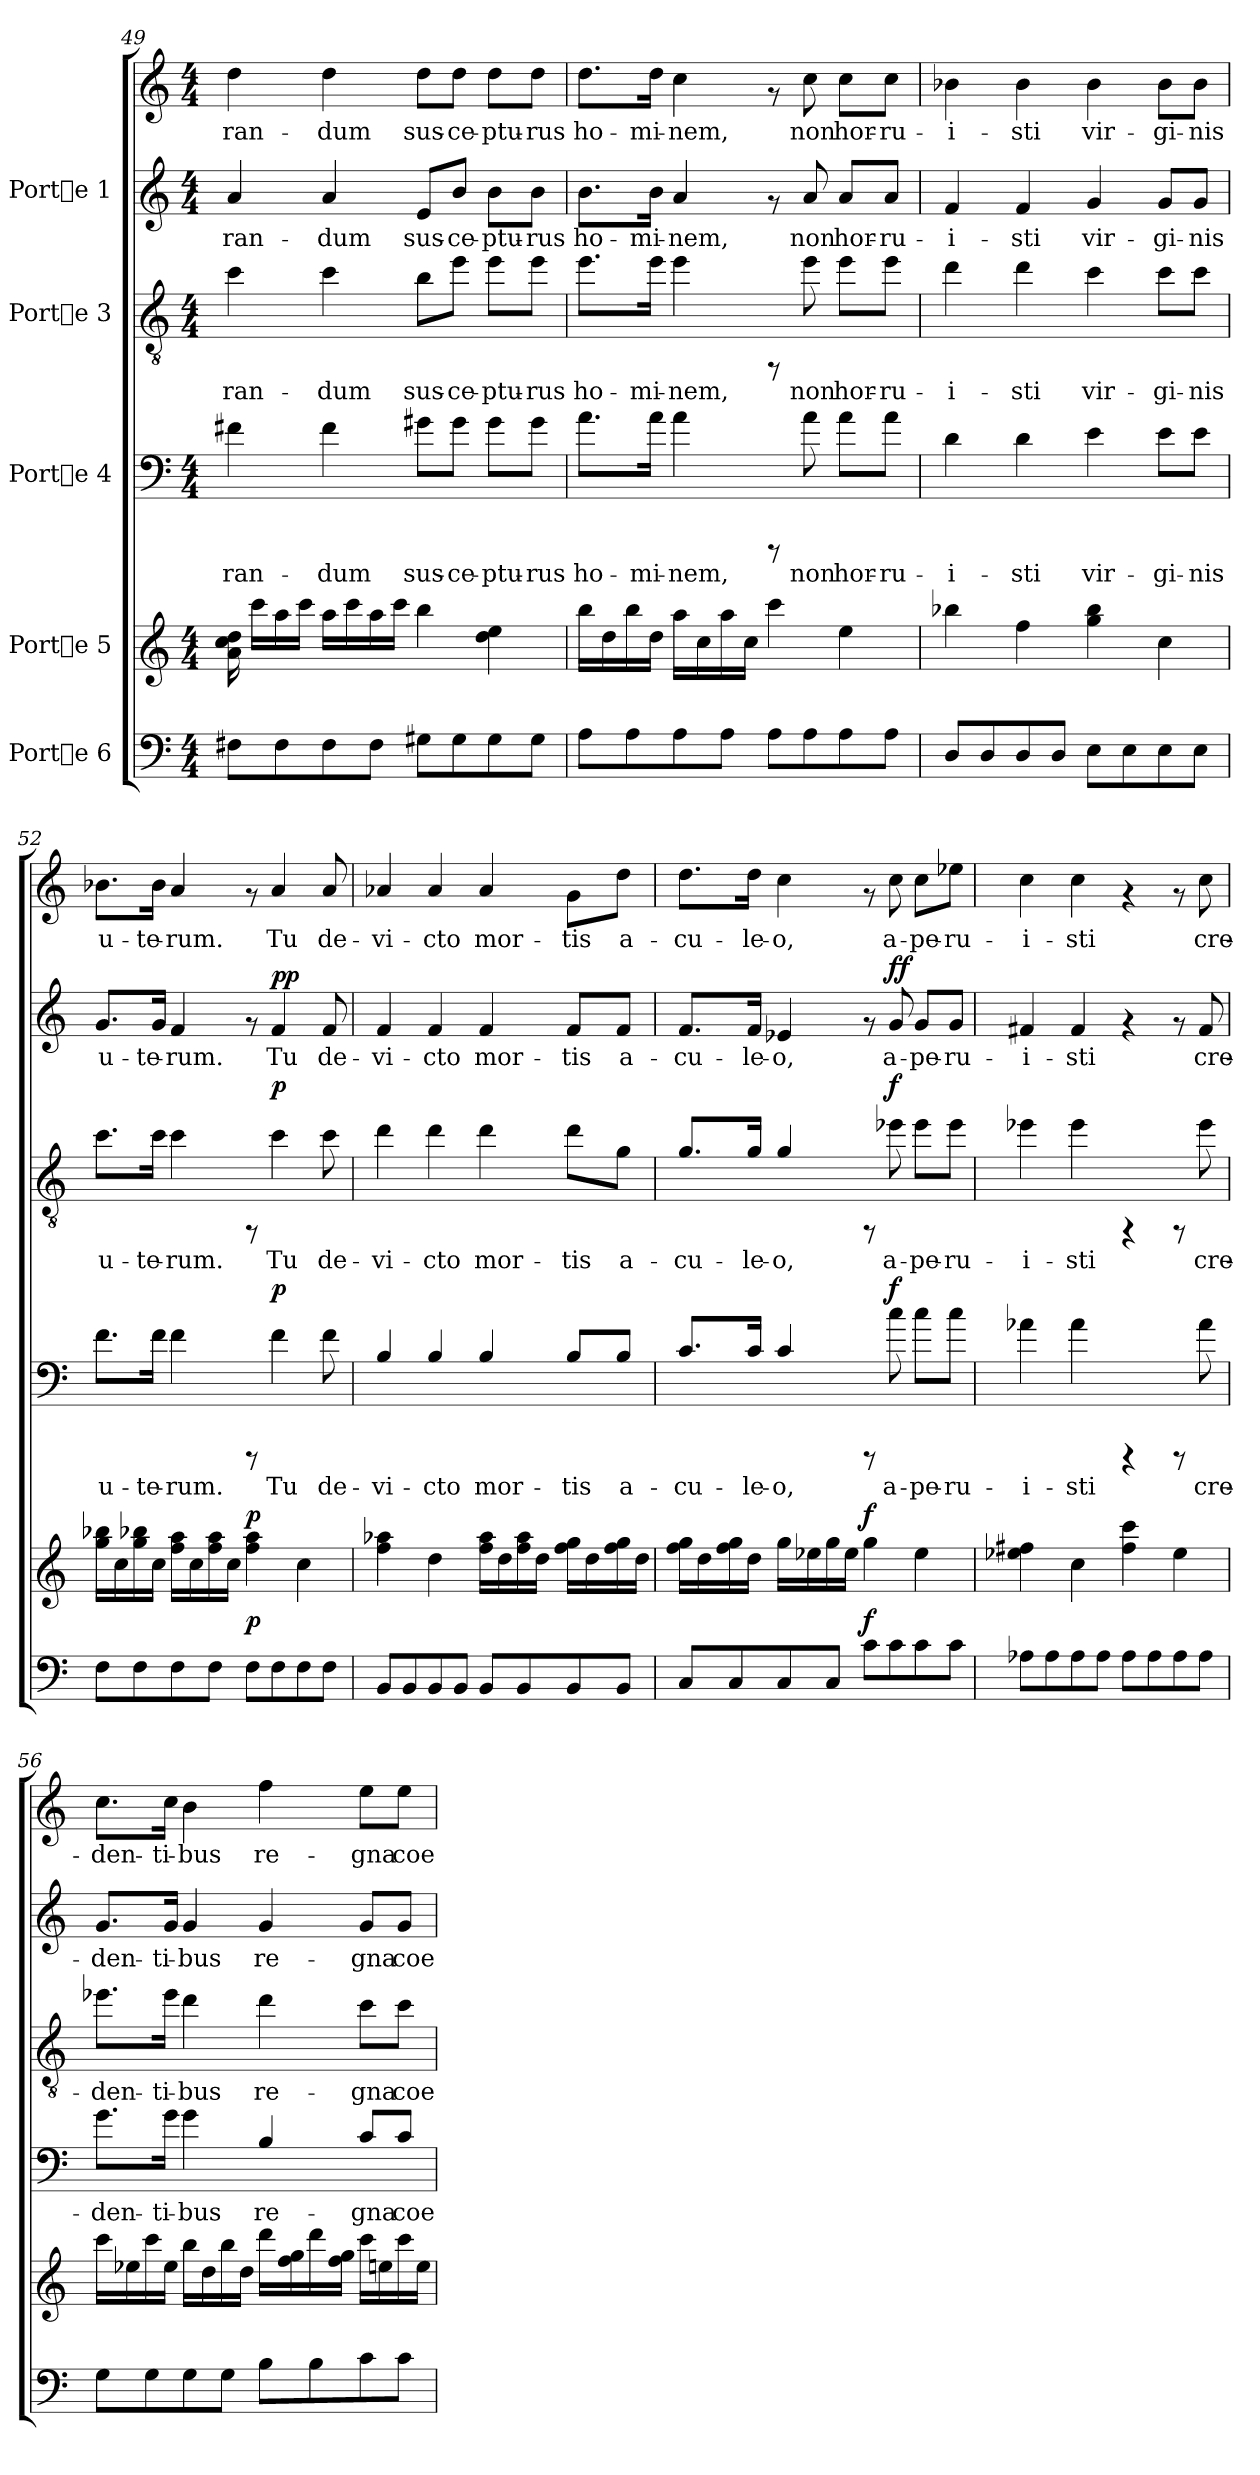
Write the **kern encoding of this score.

**kern	**dynam	**kern	**dynam	**kern	**text	**dynam	**kern	**text	**dynam	**kern	**text	**kern	**text	**dynam
*part5	*part5	*part4	*part4	*part3	*part3	*part3	*part2	*part2	*part2	*part1	*part1	*part1	*part1	*part1
*staff6	*staff6	*staff5	*staff5	*staff4	*staff4	*staff4	*staff3	*staff3	*staff3	*staff2	*staff2	*staff1	*staff1	*staff1/2
*I"Porte 6	*	*I"Porte 5	*	*I"Porte 4	*	*	*I"Porte 3	*	*	*I"Porte 1	*	*	*	*
!!LO:PB:g=z
*clefF4	*	*clefG2	*	*clefF4	*	*	*clefGv2	*	*	*clefG2	*	*clefG2	*	*
*	*	*	*	*ITrd7c12	*	*	*ITrd7c12	*	*	*	*	*	*	*
*M4/4	*	*M4/4	*	*M4/4	*	*	*M4/4	*	*	*M4/4	*	*M4/4	*	*
=49	=49	=49	=49	=49	=49	=49	=49	=49	=49	=49	=49	=49	=49	=49
!	!	!	!	!	!LO:LY:b	!	!	!LO:LY:b	!	!	!LO:LY:b	!	!LO:LY:b	!
8F#X\L	.	16dd\ 16cc\ 16a\	.	4F#X\	-ran-	.	4c\	-ran-	.	4a/	ran-	4dd\	-ran-	.
.	.	16ccc\L	.	.	.	.	.	.	.	.	.	.	.	.
8F#\	.	16aa\	.	.	.	.	.	.	.	.	.	.	.	.
.	.	16ccc\J	.	.	.	.	.	.	.	.	.	.	.	.
!	!	!	!	!	!LO:LY:b	!	!	!LO:LY:b	!	!	!LO:LY:b	!	!LO:LY:b	!
8F#\	.	16aa\L	.	4F#\	-dum	.	4c\	-dum	.	4a/	-dum	4dd\	-dum	.
.	.	16ccc\	.	.	.	.	.	.	.	.	.	.	.	.
8F#\J	.	16aa\	.	.	.	.	.	.	.	.	.	.	.	.
.	.	16ccc\J	.	.	.	.	.	.	.	.	.	.	.	.
!	!	!	!	!	!LO:LY:b	!	!	!LO:LY:b	!	!	!LO:LY:b	!	!LO:LY:b	!
8G#X\L	.	4bb\	.	8G#X\L	sus-	.	8B\L	sus-	.	8e/L	sus-	8dd\L	sus-	.
!	!	!	!	!	!LO:LY:b	!	!	!LO:LY:b	!	!	!LO:LY:b	!	!LO:LY:b	!
8G#\	.	.	.	8G#\J	-ce-	.	8e\J	-ce-	.	8b/J	-ce-	8dd\J	-ce-	.
!	!	!	!	!	!LO:LY:b	!	!	!LO:LY:b	!	!	!LO:LY:b	!	!LO:LY:b	!
8G#\	.	4ee\ 4dd\	.	8G#\L	-ptu-	.	8e\L	-ptu-	.	8b\L	-ptu-	8dd\L	-ptu-	.
!	!	!	!	!	!LO:LY:b	!	!	!LO:LY:b	!	!	!LO:LY:b	!	!LO:LY:b	!
8G#\J	.	.	.	8G#\J	-rus	.	8e\J	-rus	.	8b\J	-rus	8dd\J	-rus	.
=50	=50	=50	=50	=50	=50	=50	=50	=50	=50	=50	=50	=50	=50	=50
!	!	!	!	!	!LO:LY:b	!	!	!LO:LY:b	!	!	!LO:LY:b	!	!LO:LY:b	!
8A\L	.	16bb\L	.	8.A\L	ho-	.	8.e\L	ho-	.	8.b\L	-ho-	8.dd\L	ho-	.
.	.	16dd\	.	.	.	.	.	.	.	.	.	.	.	.
8A\	.	16bb\	.	.	.	.	.	.	.	.	.	.	.	.
!	!	!	!	!	!LO:LY:b	!	!	!LO:LY:b	!	!	!LO:LY:b	!	!LO:LY:b	!
.	.	16dd\J	.	16A\Jk	-mi-	.	16e\Jk	-mi-	.	16b\Jk	-mi-	16dd\Jk	-mi-	.
!	!	!	!	!	!LO:LY:b	!	!	!LO:LY:b	!	!	!LO:LY:b	!	!LO:LY:b	!
8A\	.	16aa\L	.	4A\	-nem,	.	4e\	-nem,	.	4a/	-nem,	4cc\	-nem,	.
.	.	16cc\	.	.	.	.	.	.	.	.	.	.	.	.
8A\J	.	16aa\	.	.	.	.	.	.	.	.	.	.	.	.
.	.	16cc\J	.	.	.	.	.	.	.	.	.	.	.	.
8A\L	.	4ccc\	.	8rCCC	.	.	8rFF	.	.	8rf	.	8rf	.	.
!	!	!	!	!	!LO:LY:b	!	!	!LO:LY:b	!	!	!LO:LY:b	!	!LO:LY:b	!
8A\	.	.	.	8A\	non	.	8e\	non	.	8a/	non	8cc\	non	.
!	!	!	!	!	!LO:LY:b	!	!	!LO:LY:b	!	!	!LO:LY:b	!	!LO:LY:b	!
8A\	.	4ee\	.	8A\L	hor-	.	8e\L	hor-	.	8a/L	hor-	8cc\L	hor-	.
!	!	!	!	!	!LO:LY:b	!	!	!LO:LY:b	!	!	!LO:LY:b	!	!LO:LY:b	!
8A\J	.	.	.	8A\J	-ru-	.	8e\J	-ru-	.	8a/J	-ru-	8cc\J	-ru-	.
=51	=51	=51	=51	=51	=51	=51	=51	=51	=51	=51	=51	=51	=51	=51
!	!	!	!	!	!LO:LY:b	!	!	!LO:LY:b	!	!	!LO:LY:b	!	!LO:LY:b	!
8D/L	.	4bb-X\	.	4D\	-i-	.	4d\	-i-	.	4f/	i-	4b-X\	-i-	.
8D/	.	.	.	.	.	.	.	.	.	.	.	.	.	.
!	!	!	!	!	!LO:LY:b	!	!	!LO:LY:b	!	!	!LO:LY:b	!	!LO:LY:b	!
8D/	.	4ff\	.	4D\	-sti	.	4d\	-sti	.	4f/	-sti	4b-\	-sti	.
8D/J	.	.	.	.	.	.	.	.	.	.	.	.	.	.
!	!	!	!	!	!LO:LY:b	!	!	!LO:LY:b	!	!	!LO:LY:b	!	!LO:LY:b	!
8E\L	.	4bb-\ 4gg\	.	4E\	vir-	.	4c\	vir-	.	4g/	vir-	4b-\	vir-	.
8E\	.	.	.	.	.	.	.	.	.	.	.	.	.	.
!	!	!	!	!	!LO:LY:b	!	!	!LO:LY:b	!	!	!LO:LY:b	!	!LO:LY:b	!
8E\	.	4cc\	.	8E\L	-gi-	.	8c\L	-gi-	.	8g/L	-gi-	8b-\L	-gi-	.
!	!	!	!	!	!LO:LY:b	!	!	!LO:LY:b	!	!	!LO:LY:b	!	!LO:LY:b	!
8E\J	.	.	.	8E\J	-nis	.	8c\J	-nis	.	8g/J	-nis	8b-\J	-nis	.
=52	=52	=52	=52	=52	=52	=52	=52	=52	=52	=52	=52	=52	=52	=52
!	!	!	!	!	!LO:LY:b	!	!	!LO:LY:b	!	!	!LO:LY:b	!	!LO:LY:b	!
8F\L	.	16bb-X\ 16gg\L	.	8.F\L	u-	.	8.c\L	u-	.	8.g/L	-u-	8.b-X\L	u-	.
.	.	16cc\	.	.	.	.	.	.	.	.	.	.	.	.
8F\	.	16bb-X\ 16gg\	.	.	.	.	.	.	.	.	.	.	.	.
!	!	!	!	!	!LO:LY:b	!	!	!LO:LY:b	!	!	!LO:LY:b	!	!LO:LY:b	!
.	.	16cc\J	.	16F\Jk	-te-	.	16c\Jk	-te-	.	16g/Jk	-te-	16b-\Jk	-te-	.
!	!	!	!	!	!LO:LY:b	!	!	!LO:LY:b	!	!	!LO:LY:b	!	!LO:LY:b	!
8F\	.	16aa\ 16ff\L	.	4F\	-rum.	.	4c\	-rum.	.	4f/	-rum.	4a/	-rum.	.
.	.	16cc\	.	.	.	.	.	.	.	.	.	.	.	.
8F\J	.	16aa\ 16ff\	.	.	.	.	.	.	.	.	.	.	.	.
.	.	16cc\J	.	.	.	.	.	.	.	.	.	.	.	.
!	!LO:DY:a	!	!LO:DY:a	!	!	!	!	!	!	!	!	!	!	!
8F\L	p	4aa\ 4ff\	p	8rCCC	.	.	8rFF	.	.	8rf	.	8rf	.	.
!	!	!	!	!	!LO:LY:b	!LO:DY:a	!	!LO:LY:b	!LO:DY:a	!	!LO:LY:b	!	!LO:LY:b	!LO:DY:a=2
!	!	!	!	!	!	!	!	!	!	!	!	!	!	!LO:DY:n=1:a
8F\	.	.	.	4F\	Tu	p	4c\	Tu	p	4f/	Tu	4a/	Tu	p p
8F\	.	4cc\	.	.	.	.	.	.	.	.	.	.	.	.
!	!	!	!	!	!LO:LY:b	!	!	!LO:LY:b	!	!	!LO:LY:b	!	!LO:LY:b	!
8F\J	.	.	.	8F\	de-	.	8c\	de-	.	8f/	de-	8a/	de-	.
=53	=53	=53	=53	=53	=53	=53	=53	=53	=53	=53	=53	=53	=53	=53
!	!	!	!	!	!LO:LY:b	!	!	!LO:LY:b	!	!	!LO:LY:b	!	!LO:LY:b	!
8BB/L	.	4aa-X\ 4ff\	.	4BB/	-vi-	.	4d\	-vi-	.	4f/	-vi-	4a-X/	-vi-	.
8BB/	.	.	.	.	.	.	.	.	.	.	.	.	.	.
!	!	!	!	!	!LO:LY:b	!	!	!LO:LY:b	!	!	!LO:LY:b	!	!LO:LY:b	!
8BB/	.	4dd\	.	4BB/	-cto	.	4d\	-cto	.	4f/	-cto	4a-/	-cto	.
8BB/J	.	.	.	.	.	.	.	.	.	.	.	.	.	.
!	!	!	!	!	!LO:LY:b	!	!	!LO:LY:b	!	!	!LO:LY:b	!	!LO:LY:b	!
8BB/L	.	16aa-\ 16ff\L	.	4BB/	mor-	.	4d\	mor-	.	4f/	mor-	4a-/	mor-	.
.	.	16dd\	.	.	.	.	.	.	.	.	.	.	.	.
8BB/	.	16aa-\ 16ff\	.	.	.	.	.	.	.	.	.	.	.	.
.	.	16dd\J	.	.	.	.	.	.	.	.	.	.	.	.
!	!	!	!	!	!LO:LY:b	!	!	!LO:LY:b	!	!	!LO:LY:b	!	!LO:LY:b	!
8BB/	.	16gg\ 16ff\L	.	8BB/L	-tis	.	8d\L	-tis	.	8f/L	-tis	8g\L	-tis	.
.	.	16dd\	.	.	.	.	.	.	.	.	.	.	.	.
!	!	!	!	!	!LO:LY:b	!	!	!LO:LY:b	!	!	!LO:LY:b	!	!LO:LY:b	!
8BB/J	.	16gg\ 16ff\	.	8BB/J	a-	.	8G\J	a-	.	8f/J	a-	8dd\J	a-	.
.	.	16dd\J	.	.	.	.	.	.	.	.	.	.	.	.
!!LO:LB:g=z
=54	=54	=54	=54	=54	=54	=54	=54	=54	=54	=54	=54	=54	=54	=54
!	!	!	!	!	!LO:LY:b	!	!	!LO:LY:b	!	!	!LO:LY:b	!	!LO:LY:b	!
8C/L	.	16gg\ 16ff\L	.	8.C/L	-cu-	.	8.G/L	-cu-	.	8.f/L	-cu-	8.dd\L	-cu-	.
.	.	16dd\	.	.	.	.	.	.	.	.	.	.	.	.
8C/	.	16gg\ 16ff\	.	.	.	.	.	.	.	.	.	.	.	.
!	!	!	!	!	!LO:LY:b	!	!	!LO:LY:b	!	!	!LO:LY:b	!	!LO:LY:b	!
.	.	16dd\J	.	16C/Jk	-le-	.	16G/Jk	-le-	.	16f/Jk	-le-	16dd\Jk	-le-	.
!	!	!	!	!	!LO:LY:b	!	!	!LO:LY:b	!	!	!LO:LY:b	!	!LO:LY:b	!
8C/	.	16gg\L	.	4C/	-o,	.	4G/	-o,	.	4e-X/	-o,	4cc\	-o,	.
.	.	16ee-X\	.	.	.	.	.	.	.	.	.	.	.	.
8C/J	.	16gg\	.	.	.	.	.	.	.	.	.	.	.	.
.	.	16ee-\J	.	.	.	.	.	.	.	.	.	.	.	.
!	!LO:DY:a	!	!LO:DY:a	!	!	!	!	!	!	!	!	!	!	!
8c\L	f	4gg\	f	8rCCC	.	.	8rFF	.	.	8rf	.	8rf	.	.
!	!	!	!	!	!LO:LY:b	!LO:DY:a	!	!LO:LY:b	!LO:DY:a	!	!LO:LY:b	!	!LO:LY:b	!LO:DY:a=2
!	!	!	!	!	!	!	!	!	!	!	!	!	!	!LO:DY:n=1:a
8c\	.	.	.	8c\	a-	f	8e-X\	a-	f	8g/	a-	8cc\	a-	f f
!	!	!	!	!	!LO:LY:b	!	!	!LO:LY:b	!	!	!LO:LY:b	!	!LO:LY:b	!
8c\	.	4ee-\	.	8c\L	-pe-	.	8e-\L	-pe-	.	8g/L	-pe-	8cc\L	-pe-	.
!	!	!	!	!	!LO:LY:b	!	!	!LO:LY:b	!	!	!LO:LY:b	!	!LO:LY:b	!
8c\J	.	.	.	8c\J	-ru-	.	8e-\J	-ru-	.	8g/J	-ru-	8ee-X\J	-ru-	.
=55	=55	=55	=55	=55	=55	=55	=55	=55	=55	=55	=55	=55	=55	=55
!	!	!	!	!	!LO:LY:b	!	!	!LO:LY:b	!	!	!LO:LY:b	!	!LO:LY:b	!
8A-X\L	.	4ff#X\ 4ee-X\	.	4A-X\	-i-	.	4e-X\	-i-	.	4f#X/	-i-	4cc\	-i-	.
8A-\	.	.	.	.	.	.	.	.	.	.	.	.	.	.
!	!	!	!	!	!LO:LY:b	!	!	!LO:LY:b	!	!	!LO:LY:b	!	!LO:LY:b	!
8A-\	.	4cc\	.	4A-\	-sti	.	4e-\	-sti	.	4f#/	-sti	4cc\	-sti	.
8A-\J	.	.	.	.	.	.	.	.	.	.	.	.	.	.
8A-\L	.	4ccc\ 4ff#\	.	4rCCC	.	.	4rFF	.	.	4rf	.	4rf	.	.
8A-\	.	.	.	.	.	.	.	.	.	.	.	.	.	.
8A-\	.	4ee-\	.	8rCCC	.	.	8rFF	.	.	8rf	.	8rf	.	.
!	!	!	!	!	!LO:LY:b	!	!	!LO:LY:b	!	!	!LO:LY:b	!	!LO:LY:b	!
8A-\J	.	.	.	8A-\	cre-	.	8e-\	cre-	.	8f#/	cre-	8cc\	cre-	.
=56	=56	=56	=56	=56	=56	=56	=56	=56	=56	=56	=56	=56	=56	=56
!	!	!	!	!	!LO:LY:b	!	!	!LO:LY:b	!	!	!LO:LY:b	!	!LO:LY:b	!
8G\L	.	16ccc\L	.	8.G\L	-den-	.	8.e-X\L	-den-	.	8.g/L	-den-	8.cc\L	-den-	.
.	.	16ee-X\	.	.	.	.	.	.	.	.	.	.	.	.
8G\	.	16ccc\	.	.	.	.	.	.	.	.	.	.	.	.
!	!	!	!	!	!LO:LY:b	!	!	!LO:LY:b	!	!	!LO:LY:b	!	!LO:LY:b	!
.	.	16ee-\J	.	16G\Jk	-ti-	.	16e-\Jk	-ti-	.	16g/Jk	-ti-	16cc\Jk	-ti-	.
!	!	!	!	!	!LO:LY:b	!	!	!LO:LY:b	!	!	!LO:LY:b	!	!LO:LY:b	!
8G\	.	16bb\L	.	4G\	-bus	.	4d\	-bus	.	4g/	-bus	4b\	-bus	.
.	.	16dd\	.	.	.	.	.	.	.	.	.	.	.	.
8G\J	.	16bb\	.	.	.	.	.	.	.	.	.	.	.	.
.	.	16dd\J	.	.	.	.	.	.	.	.	.	.	.	.
!	!	!	!	!	!LO:LY:b	!	!	!LO:LY:b	!	!	!LO:LY:b	!	!LO:LY:b	!
8B\L	.	16ddd\L	.	4BB/	re-	.	4d\	re-	.	4g/	re-	4ff\	re-	.
.	.	16gg\ 16ff\	.	.	.	.	.	.	.	.	.	.	.	.
8B\	.	16ddd\	.	.	.	.	.	.	.	.	.	.	.	.
.	.	16gg\ 16ff\J	.	.	.	.	.	.	.	.	.	.	.	.
!	!	!	!	!	!LO:LY:b	!	!	!LO:LY:b	!	!	!LO:LY:b	!	!LO:LY:b	!
8c\	.	16ccc\L	.	8C/L	-gna	.	8c\L	-gna	.	8g/L	-gna	8ee\L	-gna	.
.	.	16een\	.	.	.	.	.	.	.	.	.	.	.	.
!	!	!	!	!	!LO:LY:b	!	!	!LO:LY:b	!	!	!LO:LY:b	!	!LO:LY:b	!
8c\J	.	16ccc\	.	8C/J	coe-	.	8c\J	coe-	.	8g/J	coe-	8ee\J	coe-	.
.	.	16ee\J	.	.	.	.	.	.	.	.	.	.	.	.
=	=	=	=	=	=	=	=	=	=	=	=	=	=	=
*-	*-	*-	*-	*-	*-	*-	*-	*-	*-	*-	*-	*-	*-	*-
